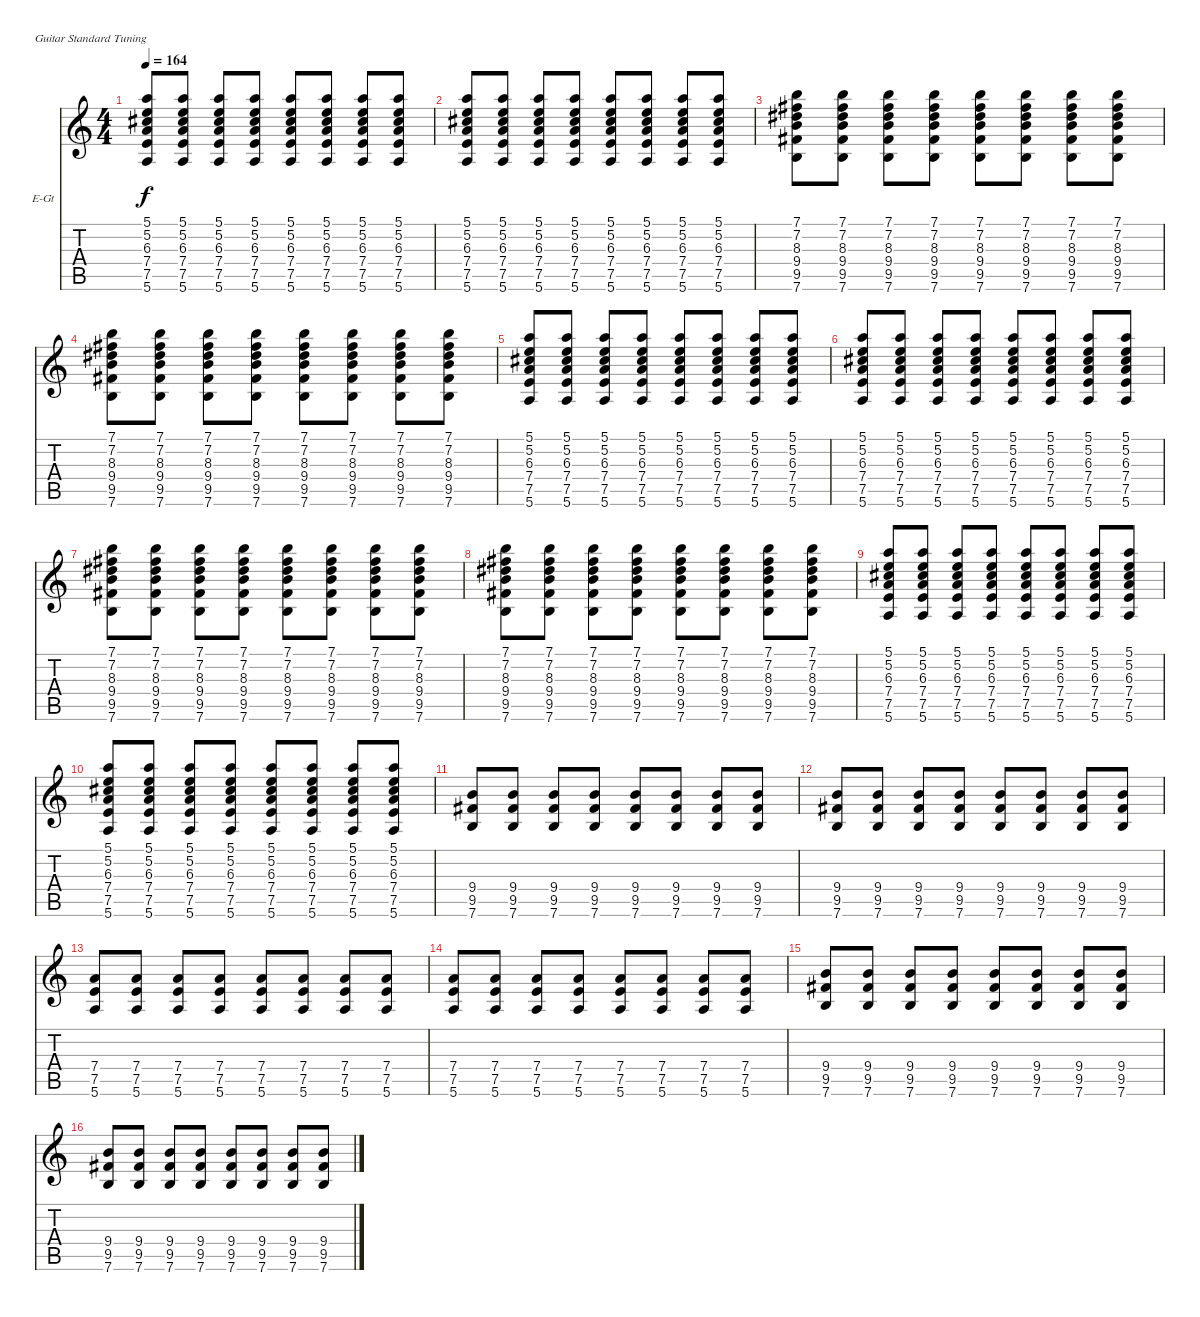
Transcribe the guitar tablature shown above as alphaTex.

\defaultSystemsLayout 4
\bracketExtendMode nobrackets
\firstSystemTrackNameOrientation horizontal
\otherSystemsTrackNameOrientation horizontal
\track ("Eddie Vedder" "E-Gt") {instrument electricguitarclean}
\staff {score tabs}
\tuning (E4 B3 G3 D3 A2 E2)
\ts (4 4)
\tempo 164
\clef g2
\ks c
(5.1 5.2 6.3 7.4 7.5 5.6).8{dy f} (5.1 5.2 6.3 7.4 7.5 5.6).8 (5.1 5.2 6.3 7.4 7.5 5.6).8 (5.1 5.2 6.3 7.4 7.5 5.6).8 (5.1 5.2 6.3 7.4 7.5 5.6).8 (5.1 5.2 6.3 7.4 7.5 5.6).8 (5.1 5.2 6.3 7.4 7.5 5.6).8 (5.1 5.2 6.3 7.4 7.5 5.6).8 |
(5.1 5.2 6.3 7.4 7.5 5.6).8 (5.1 5.2 6.3 7.4 7.5 5.6).8 (5.1 5.2 6.3 7.4 7.5 5.6).8 (5.1 5.2 6.3 7.4 7.5 5.6).8 (5.1 5.2 6.3 7.4 7.5 5.6).8 (5.1 5.2 6.3 7.4 7.5 5.6).8 (5.1 5.2 6.3 7.4 7.5 5.6).8 (5.1 5.2 6.3 7.4 7.5 5.6).8 |
(7.1 7.2 8.3 9.4 9.5 7.6).8 (7.1 7.2 8.3 9.4 9.5 7.6).8 (7.1 7.2 8.3 9.4 9.5 7.6).8 (7.1 7.2 8.3 9.4 9.5 7.6).8 (7.1 7.2 8.3 9.4 9.5 7.6).8 (7.1 7.2 8.3 9.4 9.5 7.6).8 (7.1 7.2 8.3 9.4 9.5 7.6).8 (7.1 7.2 8.3 9.4 9.5 7.6).8 |
(7.1 7.2 8.3 9.4 9.5 7.6).8 (7.1 7.2 8.3 9.4 9.5 7.6).8 (7.1 7.2 8.3 9.4 9.5 7.6).8 (7.1 7.2 8.3 9.4 9.5 7.6).8 (7.1 7.2 8.3 9.4 9.5 7.6).8 (7.1 7.2 8.3 9.4 9.5 7.6).8 (7.1 7.2 8.3 9.4 9.5 7.6).8 (7.1 7.2 8.3 9.4 9.5 7.6).8 |
(5.1 5.2 6.3 7.4 7.5 5.6).8 (5.1 5.2 6.3 7.4 7.5 5.6).8 (5.1 5.2 6.3 7.4 7.5 5.6).8 (5.1 5.2 6.3 7.4 7.5 5.6).8 (5.1 5.2 6.3 7.4 7.5 5.6).8 (5.1 5.2 6.3 7.4 7.5 5.6).8 (5.1 5.2 6.3 7.4 7.5 5.6).8 (5.1 5.2 6.3 7.4 7.5 5.6).8 |
(5.1 5.2 6.3 7.4 7.5 5.6).8 (5.1 5.2 6.3 7.4 7.5 5.6).8 (5.1 5.2 6.3 7.4 7.5 5.6).8 (5.1 5.2 6.3 7.4 7.5 5.6).8 (5.1 5.2 6.3 7.4 7.5 5.6).8 (5.1 5.2 6.3 7.4 7.5 5.6).8 (5.1 5.2 6.3 7.4 7.5 5.6).8 (5.1 5.2 6.3 7.4 7.5 5.6).8 |
(7.1 7.2 8.3 9.4 9.5 7.6).8 (7.1 7.2 8.3 9.4 9.5 7.6).8 (7.1 7.2 8.3 9.4 9.5 7.6).8 (7.1 7.2 8.3 9.4 9.5 7.6).8 (7.1 7.2 8.3 9.4 9.5 7.6).8 (7.1 7.2 8.3 9.4 9.5 7.6).8 (7.1 7.2 8.3 9.4 9.5 7.6).8 (7.1 7.2 8.3 9.4 9.5 7.6).8 |
(7.1 7.2 8.3 9.4 9.5 7.6).8 (7.1 7.2 8.3 9.4 9.5 7.6).8 (7.1 7.2 8.3 9.4 9.5 7.6).8 (7.1 7.2 8.3 9.4 9.5 7.6).8 (7.1 7.2 8.3 9.4 9.5 7.6).8 (7.1 7.2 8.3 9.4 9.5 7.6).8 (7.1 7.2 8.3 9.4 9.5 7.6).8 (7.1 7.2 8.3 9.4 9.5 7.6).8 |
(5.1 5.2 6.3 7.4 7.5 5.6).8 (5.1 5.2 6.3 7.4 7.5 5.6).8 (5.1 5.2 6.3 7.4 7.5 5.6).8 (5.1 5.2 6.3 7.4 7.5 5.6).8 (5.1 5.2 6.3 7.4 7.5 5.6).8 (5.1 5.2 6.3 7.4 7.5 5.6).8 (5.1 5.2 6.3 7.4 7.5 5.6).8 (5.1 5.2 6.3 7.4 7.5 5.6).8 |
(5.1 5.2 6.3 7.4 7.5 5.6).8 (5.1 5.2 6.3 7.4 7.5 5.6).8 (5.1 5.2 6.3 7.4 7.5 5.6).8 (5.1 5.2 6.3 7.4 7.5 5.6).8 (5.1 5.2 6.3 7.4 7.5 5.6).8 (5.1 5.2 6.3 7.4 7.5 5.6).8 (5.1 5.2 6.3 7.4 7.5 5.6).8 (5.1 5.2 6.3 7.4 7.5 5.6).8 |
(9.4 9.5 7.6).8 (9.4 9.5 7.6).8 (9.4 9.5 7.6).8 (9.4 9.5 7.6).8 (9.4 9.5 7.6).8 (9.4 9.5 7.6).8 (9.4 9.5 7.6).8 (9.4 9.5 7.6).8 |
(9.4 9.5 7.6).8 (9.4 9.5 7.6).8 (9.4 9.5 7.6).8 (9.4 9.5 7.6).8 (9.4 9.5 7.6).8 (9.4 9.5 7.6).8 (9.4 9.5 7.6).8 (9.4 9.5 7.6).8 |
(7.4 7.5 5.6).8 (7.4 7.5 5.6).8 (7.4 7.5 5.6).8 (7.4 7.5 5.6).8 (7.4 7.5 5.6).8 (7.4 7.5 5.6).8 (7.4 7.5 5.6).8 (7.4 7.5 5.6).8 |
(7.4 7.5 5.6).8 (7.4 7.5 5.6).8 (7.4 7.5 5.6).8 (7.4 7.5 5.6).8 (7.4 7.5 5.6).8 (7.4 7.5 5.6).8 (7.4 7.5 5.6).8 (7.4 7.5 5.6).8 |
(9.4 9.5 7.6).8 (9.4 9.5 7.6).8 (9.4 9.5 7.6).8 (9.4 9.5 7.6).8 (9.4 9.5 7.6).8 (9.4 9.5 7.6).8 (9.4 9.5 7.6).8 (9.4 9.5 7.6).8 |
(9.4 9.5 7.6).8 (9.4 9.5 7.6).8 (9.4 9.5 7.6).8 (9.4 9.5 7.6).8 (9.4 9.5 7.6).8 (9.4 9.5 7.6).8 (9.4 9.5 7.6).8 (9.4 9.5 7.6).8
